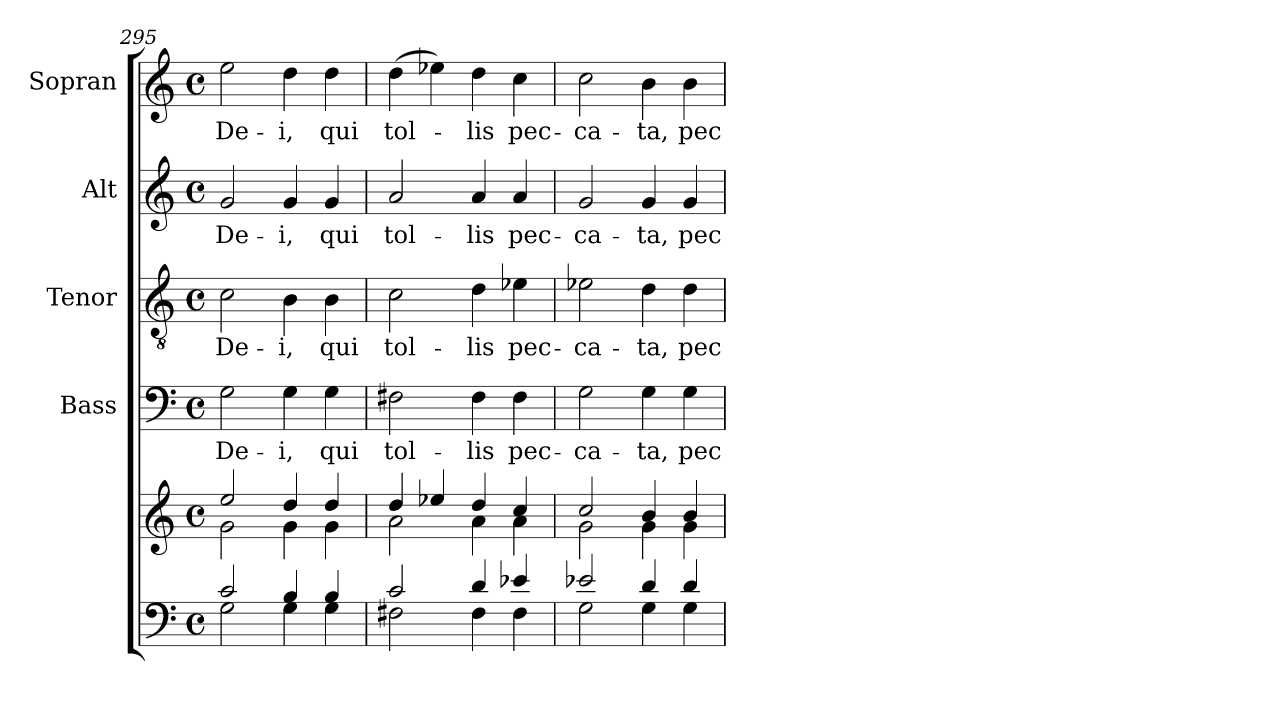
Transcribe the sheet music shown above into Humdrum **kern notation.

**kern	**kern	**kern	**text	**kern	**text	**kern	**text	**kern	**text
*part5	*part5	*part4	*part4	*part3	*part3	*part2	*part2	*part1	*part1
*staff6	*staff5	*staff4	*staff4	*staff3	*staff3	*staff2	*staff2	*staff1	*staff1
*	*	*I"Bass	*	*I"Tenor	*	*I"Alt	*	*I"Sopran	*
*	*	*I'B.	*	*I'T.	*	*I'A.	*	*I'S.	*
*clefF4	*clefG2	*clefF4	*	*clefGv2	*	*clefG2	*	*clefG2	*
*k[]	*k[]	*k[]	*	*k[]	*	*k[]	*	*k[]	*
*C:	*C:	*C:	*	*C:	*	*C:	*	*C:	*
*M4/4	*M4/4	*M4/4	*	*M4/4	*	*M4/4	*	*M4/4	*
*met(c)	*met(c)	*met(c)	*	*met(c)	*	*met(c)	*	*met(c)	*
=295	=295	=295	=295	=295	=295	=295	=295	=295	=295
*^	*^	*	*	*	*	*	*	*	*
!	!	!	!	!	!LO:LY:b	!	!LO:LY:b	!	!LO:LY:b	!	!LO:LY:b
2c/	2G\	2ee/	2g\	2G\	De-	2c\	De-	2g/	De-	2ee\	De-
!	!	!	!	!	!LO:LY:b	!	!LO:LY:b	!	!LO:LY:b	!	!LO:LY:b
4B/	4G\	4dd/	4g\	4G\	-i,	4B\	-i,	4g/	-i,	4dd\	-i,
!	!	!	!	!	!LO:LY:b	!	!LO:LY:b	!	!LO:LY:b	!	!LO:LY:b
4B/	4G\	4dd/	4g\	4G\	qui	4B\	qui	4g/	qui	4dd\	qui
=296	=296	=296	=296	=296	=296	=296	=296	=296	=296	=296	=296
!	!	!	!	!	!LO:LY:b	!	!LO:LY:b	!	!LO:LY:b	!	!LO:LY:b
2c/	2F#X\	4dd/	2a\	2F#X\	tol-	2c\	tol-	2a/	tol-	(>4dd\	tol-
.	.	4ee-X/	.	.	.	.	.	.	.	4ee-X\)	.
!	!	!	!	!	!LO:LY:b	!	!LO:LY:b	!	!LO:LY:b	!	!LO:LY:b
4d/	4F#\	4dd/	4a\	4F#\	-lis	4d\	-lis	4a/	-lis	4dd\	-lis
!	!	!	!	!	!LO:LY:b	!	!LO:LY:b	!	!LO:LY:b	!	!LO:LY:b
4e-X/	4F#\	4cc/	4a\	4F#\	pec-	4e-X\	pec-	4a/	pec-	4cc\	pec-
=297	=297	=297	=297	=297	=297	=297	=297	=297	=297	=297	=297
!	!	!	!	!	!LO:LY:b	!	!LO:LY:b	!	!LO:LY:b	!	!LO:LY:b
2e-X/	2G\	2cc/	2g\	2G\	-ca-	2e-X\	-ca-	2g/	-ca-	2cc\	-ca-
!	!	!	!	!	!LO:LY:b	!	!LO:LY:b	!	!LO:LY:b	!	!LO:LY:b
4d/	4G\	4b/	4g\	4G\	-ta,	4d\	-ta,	4g/	-ta,	4b\	-ta,
!	!	!	!	!	!LO:LY:b	!	!LO:LY:b	!	!LO:LY:b	!	!LO:LY:b
4d/	4G\	4b/	4g\	4G\	pec-	4d\	pec-	4g/	pec-	4b\	pec-
*v	*v	*	*	*	*	*	*	*	*	*	*
*	*v	*v	*	*	*	*	*	*	*	*
=	=	=	=	=	=	=	=	=	=
*-	*-	*-	*-	*-	*-	*-	*-	*-	*-
